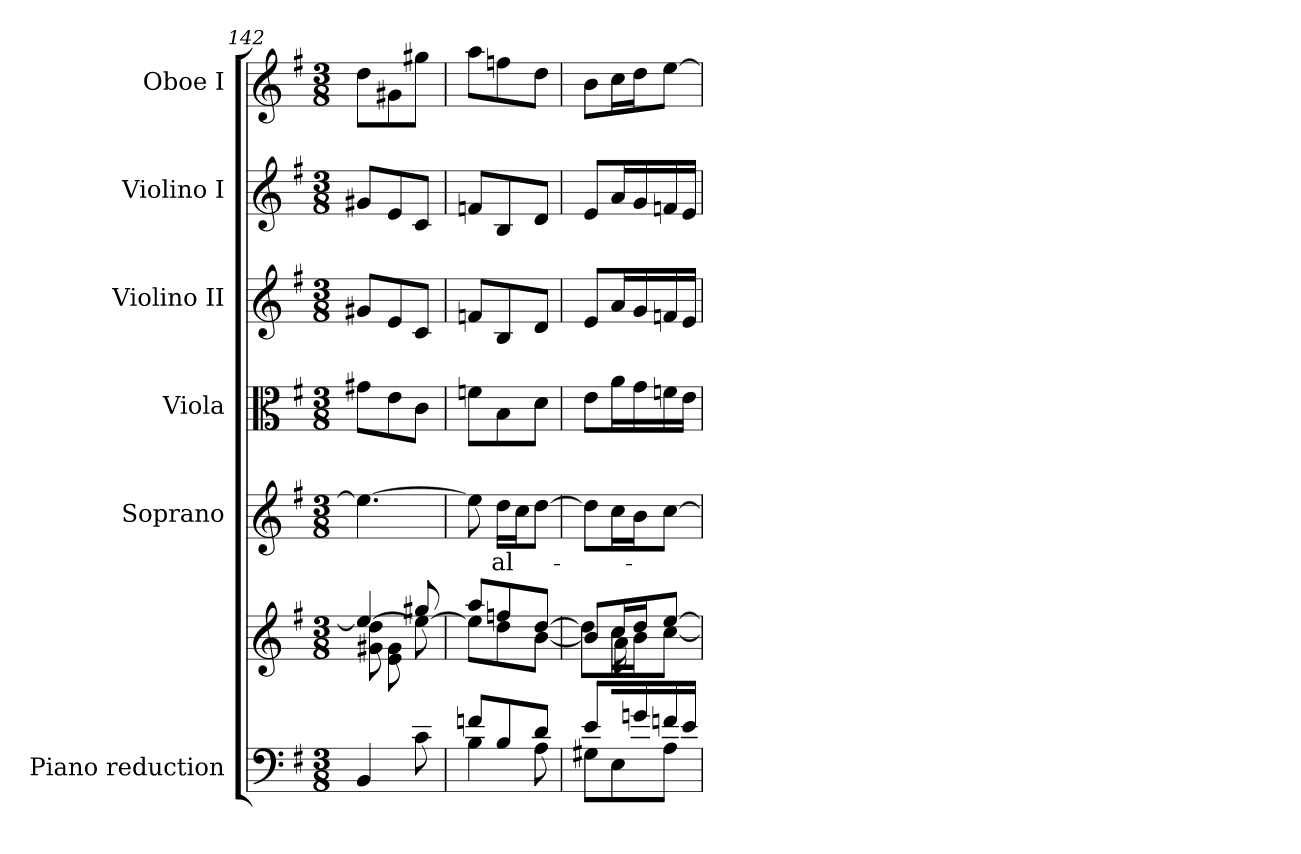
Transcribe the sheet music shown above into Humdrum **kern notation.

**kern	**kern	**kern	**text	**kern	**kern	**kern	**kern
*part6	*part6	*part5	*part5	*part4	*part3	*part2	*part1
*staff7	*staff6	*staff5	*staff5	*staff4	*staff3	*staff2	*staff1
*I"Piano reduction	*	*I"Soprano	*	*I"Viola	*I"Violino II	*I"Violino I	*I"Oboe I
*I'Pno	*	*	*	*I'Vla	*I'Vln	*I'Vln	*I'Ob
*clefF4	*clefG2	*clefG2	*	*clefC3	*clefG2	*clefG2	*clefG2
*k[f#]	*k[f#]	*k[f#]	*	*k[f#]	*k[f#]	*k[f#]	*k[f#]
*M3/8	*M3/8	*M3/8	*	*M3/8	*M3/8	*M3/8	*M3/8
=142	=142	=142	=142	=142	=142	=142	=142
*^	*^	*	*	*	*	*	*
*	*	*	*^	*	*	*	*	*	*
4ryy	4BB/	4ee/_	8g#X\ 8dd\L	4ryy	4.ee\_	.	8g#X\L	8g#X/L	8g#X/L	8dd\L
.	.	.	8e\ 8g#\	.	.	.	8e\	8e/	8e/	8g#X\
8e/J	8c\	8gg#X/	8ryy	8ee\_	.	.	8c\J	8c/J	8c/J	8gg#X\J
*	*	*	*v	*v	*	*	*	*	*	*
=143	=143	=143	=143	=143	=143	=143	=143	=143	=143
8fn/L	4B\	8aa/L	8ee\L]	8ee\]	.	8fn\L	8fn/L	8fn/L	8aa\L
!	!	!	!	!	!LO:LY:b	!	!	!	!
8B/	.	8ffn/	8dd\	16dd\LL	al-	8B\	8B/	8B/	8ffn\
.	.	.	.	16cc\J	.	.	.	.	.
8d/J	8A\	[8dd/J	[8b\J	[8dd\J	.	8d\J	8d/J	8d/J	8dd\J
=144	=144	=144	=144	=144	=144	=144	=144	=144	=144
*	*	*	*^	*	*	*	*	*	*
8e/L	8G#X\L	8b/L]	8dd\L]	8ryy	8dd\L]	.	8e\L	8e/L	8e/L	8b\L
16ryy	8E\	16cc/L	16cc\L	16a\L	16cc\L	.	16a\L	16a/L	16a/L	16cc\L
16gn/	.	16dd/J	16b\J	8.ryy	16b\J	.	16g\	16g/	16g/	16dd\J
16fn/	8A\J	[8ee/J	[8cc\J	.	[8cc\J	.	16fn\	16fn/	16fn/	[8ee\J
16e/JJ	.	.	.	.	.	.	16e\JJ	16e/JJ	16e/JJ	.
*v	*v	*	*	*	*	*	*	*	*	*
*	*v	*v	*v	*	*	*	*	*	*
=	=	=	=	=	=	=	=
*-	*-	*-	*-	*-	*-	*-	*-
